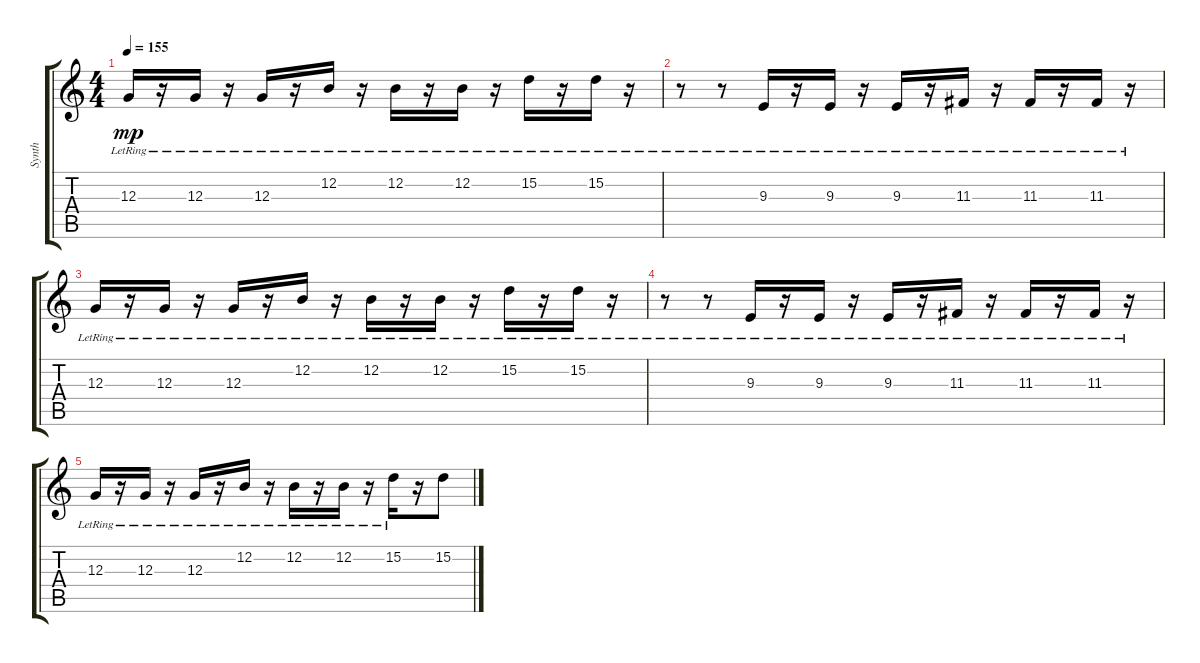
\track ("Synth" "Synth") {instrument lead2sawtooth}
\staff {score tabs}
\tuning (E4 B3 G3 D3 A2 D2) {hide}
\ts (4 4)
\tempo 155
\clef g2
\ks c
12.3{lr}.16{dy mp} r.16 12.3{lr}.16 r.16 12.3{lr}.16 r.16 12.2{lr}.16 r.16 12.2{lr}.16 r.16 12.2{lr}.16 r.16 15.2{lr}.16 r.16 15.2{lr}.16 r.16 |
r.8 r.8 9.3{lr}.16 r.16 9.3{lr}.16 r.16 9.3{lr}.16 r.16 11.3{lr}.16 r.16 11.3{lr}.16 r.16 11.3{lr}.16 r.16 |
12.3{lr}.16 r.16 12.3{lr}.16 r.16 12.3{lr}.16 r.16 12.2{lr}.16 r.16 12.2{lr}.16 r.16 12.2{lr}.16 r.16 15.2{lr}.16 r.16 15.2{lr}.16 r.16 |
r.8 r.8 9.3{lr}.16 r.16 9.3{lr}.16 r.16 9.3{lr}.16 r.16 11.3{lr}.16 r.16 11.3{lr}.16 r.16 11.3{lr}.16 r.16 |
12.3{lr}.16 r.16 12.3{lr}.16 r.16 12.3{lr}.16 r.16 12.2{lr}.16 r.16 12.2{lr}.16 r.16 12.2{lr}.16 r.16 15.2{lr}.16 r.16 15.2.8
